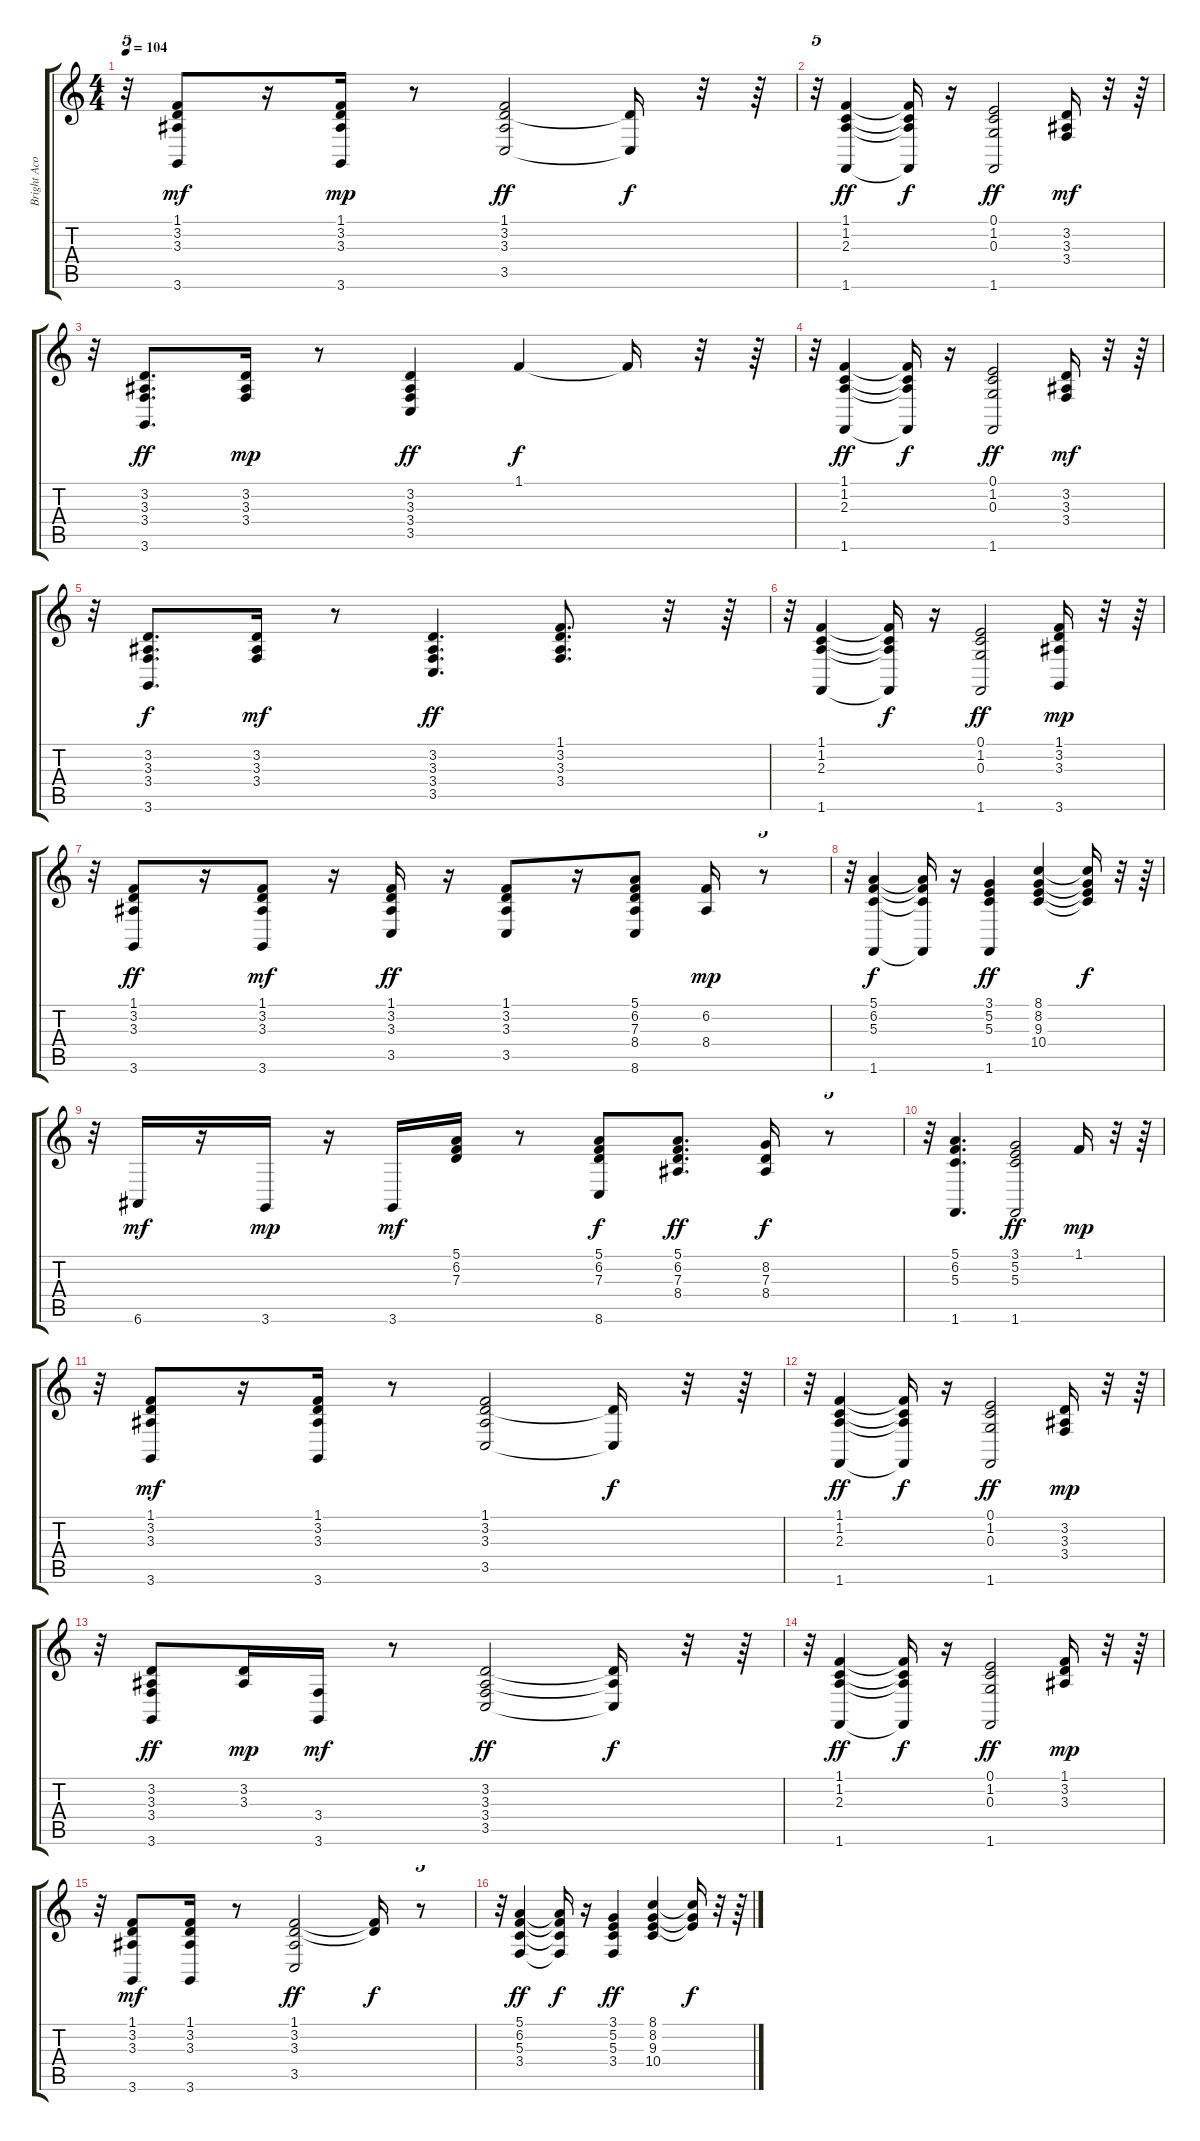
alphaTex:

\track ("Bright Acoustic Piano" "Bright Aco") {instrument brightacousticpiano}
\staff {score tabs}
\tuning (E4 B3 G3 D3 A2 E2) {hide}
\ts (4 4)
\tempo 104
\clef g2
\ks c
r.32{tu (5 4) dy mp} (1.1 3.2 3.3 3.6).8{dy mf} r.16 (1.1 3.2 3.3 3.6).16{dy mp} r.8 (1.1 3.2 3.3 3.5).2{dy ff} (3.2{t} 3.5{t}).16{dy f} r.32 r.64 |
r.32{tu (5 4)} (1.1 1.2 2.3 1.6).4{dy ff} (1.1{t} 1.2{t} 2.3{t} 1.6{t}).16{dy f} r.16 (0.1 1.2 0.3 1.6).2{dy ff} (3.2 3.3 3.4).16{dy mf} r.32 r.64 |
r.32{tu (5 4)} (3.2 3.3 3.4 3.6).8{d dy ff} (3.2 3.3 3.4).16{dy mp} r.8 (3.2 3.3 3.4 3.5).4{dy ff} 1.1.4{dy f} 1.1{t}.16 r.32 r.64 |
r.32{tu (5 4)} (1.1 1.2 2.3 1.6).4{dy ff} (1.1{t} 1.2{t} 2.3{t} 1.6{t}).16{dy f} r.16 (0.1 1.2 0.3 1.6).2{dy ff} (3.2 3.3 3.4).16{dy mf} r.32 r.64 |
r.32{tu (5 4)} (3.2 3.3 3.4 3.6).8{d dy f} (3.2 3.3 3.4).16{dy mf} r.8 (3.2 3.3 3.4 3.5).4{d dy ff} (1.1 3.2 3.3 3.4).8{d} r.32 r.64 |
r.32{tu (5 4)} (1.1 1.2 2.3 1.6).4 (1.1{t} 1.2{t} 2.3{t} 1.6{t}).16{dy f} r.16 (0.1 1.2 0.3 1.6).2{dy ff} (1.1 3.2 3.3 3.6).16{dy mp} r.32 r.64 |
r.32{tu (5 4)} (1.1 3.2 3.3 3.6).8{dy ff} r.16 (1.1 3.2 3.3 3.6).8{dy mf} r.16 (1.1 3.2 3.3 3.5).16{dy ff} r.16 (1.1 3.2 3.3 3.5).8 r.16 (5.1 6.2 7.3 8.4 8.6).8 (6.2 8.4).16{dy mp} r.8{tu (5 4)} |
r.32{tu (5 4)} (5.1 6.2 5.3 1.6).4{dy f} (5.1{t} 6.2{t} 5.3{t} 1.6{t}).16 r.16 (3.1 5.2 5.3 1.6).4{dy ff} (8.1 8.2 9.3 10.4).4 (8.1{t} 8.2{t} 9.3{t} 10.4{t}).16{dy f} r.32 r.64 |
r.32{tu (5 4)} 6.6.16{dy mf} r.16 3.6.16{dy mp} r.16 3.6.16{dy mf} (5.1 6.2 7.3).16 r.8 (5.1 6.2 7.3 8.6).8{dy f} (5.1 6.2 7.3 8.4).8{d dy ff} (8.2 7.3 8.4).16{dy f} r.8{tu (5 4)} |
r.32{tu (5 4)} (5.1 6.2 5.3 1.6).4{d} (3.1 5.2 5.3 1.6).2{dy ff} 1.1.16{dy mp} r.32 r.64 |
r.32{tu (5 4)} (1.1 3.2 3.3 3.6).8{dy mf} r.16 (1.1 3.2 3.3 3.6).16 r.8 (1.1 3.2 3.3 3.5).2 (3.2{t} 3.5{t}).16{dy f} r.32 r.64 |
r.32{tu (5 4)} (1.1 1.2 2.3 1.6).4{dy ff} (1.1{t} 1.2{t} 2.3{t} 1.6{t}).16{dy f} r.16 (0.1 1.2 0.3 1.6).2{dy ff} (3.2 3.3 3.4).16{dy mp} r.32 r.64 |
r.32{tu (5 4)} (3.2 3.3 3.4 3.6).8{dy ff} (3.2 3.3).16{dy mp} (3.4 3.6).16{dy mf} r.8 (3.2 3.3 3.4 3.5).2{dy ff} (3.2{t} 3.3{t} 3.5{t}).16{dy f} r.32 r.64 |
r.32{tu (5 4)} (1.1 1.2 2.3 1.6).4{dy ff} (1.1{t} 1.2{t} 2.3{t} 1.6{t}).16{dy f} r.16 (0.1 1.2 0.3 1.6).2{dy ff} (1.1 3.2 3.3).16{dy mp} r.32 r.64 |
r.32{tu (5 4)} (1.1 3.2 3.3 3.6).8{dy mf} (1.1 3.2 3.3 3.6).16 r.8 (1.1 3.2 3.3 3.5).2{dy ff} (1.1{t} 3.2{t}).16{dy f} r.8{tu (5 4)} |
r.32{tu (5 4)} (5.1 6.2 5.3 3.4).4{dy ff} (5.1{t} 6.2{t} 5.3{t} 3.4{t}).16{dy f} r.16 (3.1 5.2 5.3 3.4).4{dy ff} (8.1 8.2 9.3 10.4).4 (8.1{t} 8.2{t} 9.3{t}).16{dy f} r.32 r.64
